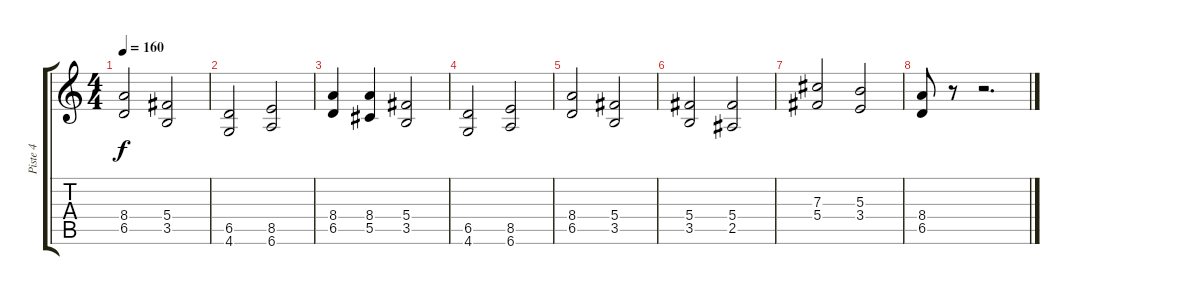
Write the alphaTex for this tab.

\track ("Piste 4" "Piste 4") {instrument distortionguitar}
\staff {score tabs}
\tuning (Eb4 Bb3 Gb3 Db3 Ab2 Eb2) {hide}
\ts (4 4)
\tempo 160
\clef g2
\ks c
(8.4 6.5).2{dy f} (5.4 3.5).2 |
(6.5 4.6).2 (8.5 6.6).2 |
(8.4 6.5).4 (8.4 5.5).4 (5.4 3.5).2 |
(6.5 4.6).2 (8.5 6.6).2 |
(8.4 6.5).2 (5.4 3.5).2 |
(5.4 3.5).2 (5.4 2.5).2 |
(7.3 5.4).2 (5.3 3.4).2 |
(8.4 6.5).8 r.8 r.2{d}
